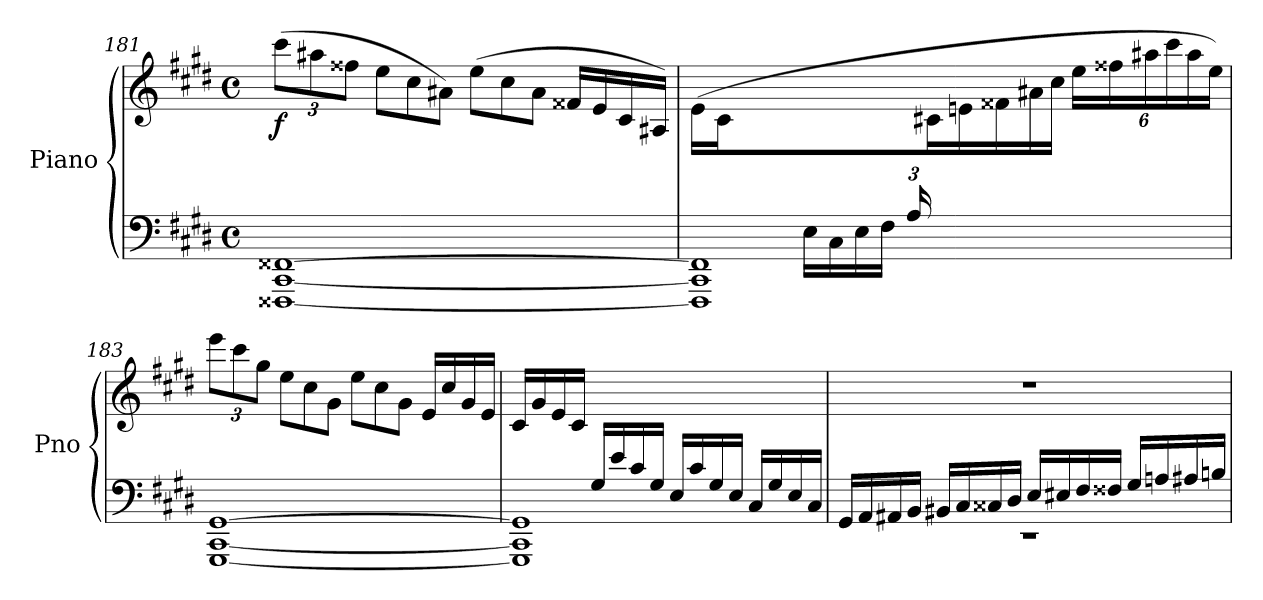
**kern	**kern	**dynam
*part1	*part1	*part1
*staff2	*staff1	*staff1/2
*I"Piano	*	*
*I'Pno	*	*
*clefF4	*clefG2	*
*k[f#c#g#d#]	*k[f#c#g#d#]	*
*M4/4	*M4/4	*
*met(c)	*met(c)	*
*	*Xbrackettup	*
=181	=181	=181
!	!	!LO:DY:b
[1FFF##X [1CC# [1FF##X	(12ccc#\L	f
.	12aa#X\	.
.	12ff##X\J	.
*	*Xtuplet	*
.	12ee\L	.
.	12cc#\	.
.	12a#X\J)	.
.	(12ee\L	.
.	12cc#\	.
.	12a#\J	.
.	16f##X/LL	.
.	16e/	.
.	16c#/	.
.	16A#X/JJ)	.
!!LO:LB:g=z
=182	=182	=182
*^	*	*
8ryy	1FFF##] 1CC#] 1FF##]	(16e/LL	.
.	.	16c#/	.
16A#X/	.	12%5ryy	.
16F##X/JJ	.	.	.
16E\LL	.	.	.
16C#\	.	.	.
16E\	.	.	.
16F##\JJ	.	.	.
*Xbrackettup	*	*	*
24A#/LL	.	.	.
24%11ryy	.	24c#X\	.
.	.	24en\	.
.	.	24f##X\	.
.	.	24a#X\	.
.	.	24cc#\JJ	.
*	*	*tuplet	*
.	.	24ee\LL	.
.	.	24ff##X\	.
.	.	24aa#X\	.
.	.	24ccc#\	.
.	.	24aa#\	.
.	.	24ee\JJ)	.
*v	*v	*	*
=183	=183	=183
[1GGG# [1CC# [1GG#	(12eee\L	.
.	12ccc#\	.
.	12gg#\J	.
*	*Xtuplet	*
.	12ee\L	.
.	12cc#\	.
.	12g#\J	.
.	12ee\L	.
.	12cc#\	.
.	12g#\J	.
.	16e/LL	.
.	16cc#/	.
.	16g#/	.
.	16e/JJ	.
=184	=184	=184
*^	*	*
4ryy	1GGG#] 1CC#] 1GG#]	16c#/LL	.
.	.	16g#/	.
.	.	16e/	.
.	.	16c#/JJ	.
16G#/LL	.	2.ryy	.
16e/	.	.	.
16c#/	.	.	.
16G#/JJ	.	.	.
16E/LL	.	.	.
16c#/	.	.	.
16G#/	.	.	.
16E/JJ	.	.	.
16C#/LL	.	.	.
16G#/	.	.	.
16E/	.	.	.
16C#/JJ)	.	.	.
!!LO:LB:g=z
=185	=185	=185	=185
16GG#/LL	1rEE	1r	.
16AA/	.	.	.
16AA#X/	.	.	.
16BB/JJ	.	.	.
16BB#X/LL	.	.	.
16C#/	.	.	.
16C##X/	.	.	.
16D#/JJ	.	.	.
16E/LL	.	.	.
16E#X/	.	.	.
16F#/	.	.	.
16F##X/JJ	.	.	.
16G#/LL	.	.	.
16An/	.	.	.
16A#X/	.	.	.
16Bn/JJ	.	.	.
*v	*v	*	*
=	=	=
*-	*-	*-
